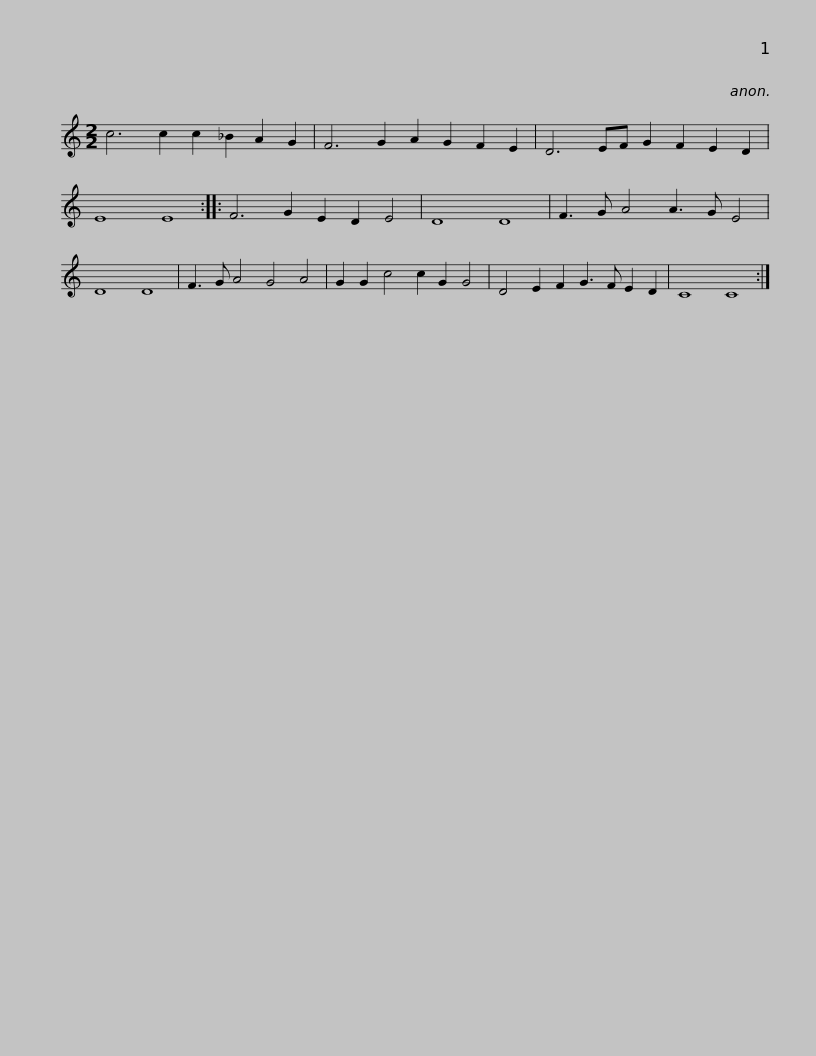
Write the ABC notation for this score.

X:1
L:1/8
M:2/2
I:linebreak $
K:C
V:1 treble
V:1
 c6 c2 c2 _B2 A2 G2 | F6 G2 A2 G2 F2 E2 | D6 EF G2 F2 E2 D2 | E8 E8 :: F6 G2 E2 D2 E4 | %5
 D8 D8 |$ F3 G A4 A3 G E4 | D8 D8 | F3 G A4 G4 A4 | G2 G2 c4 c2 G2 G4 | %10
 D4 E2 F2 G3 F E2 D2 | C8 C8 :| %12
